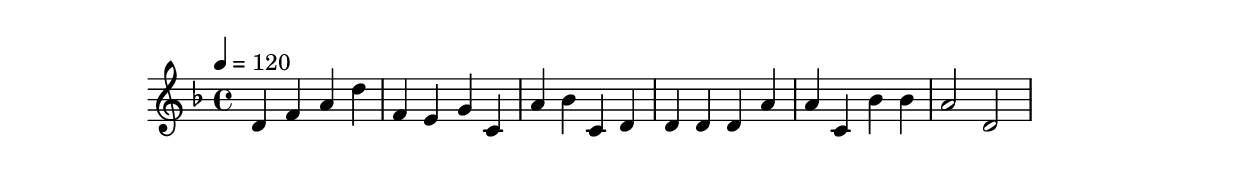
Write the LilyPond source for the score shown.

\score {
	\header
	{
		title = "experimentMinor"
		subtitle = "2019-04-23"
		composer = "Daniel Ackermans"
	}

	\new Staff {
		\key d \minor
		\clef "treble"
		\time 4/4
		\tempo 4 = 120
		d'4 f' a' d'' f' e' g' c' a' bes' c' d' d' d' d' a' a' c' bes' bes' a'2 d'
	}
	\layout { }
	\midi { }
}
